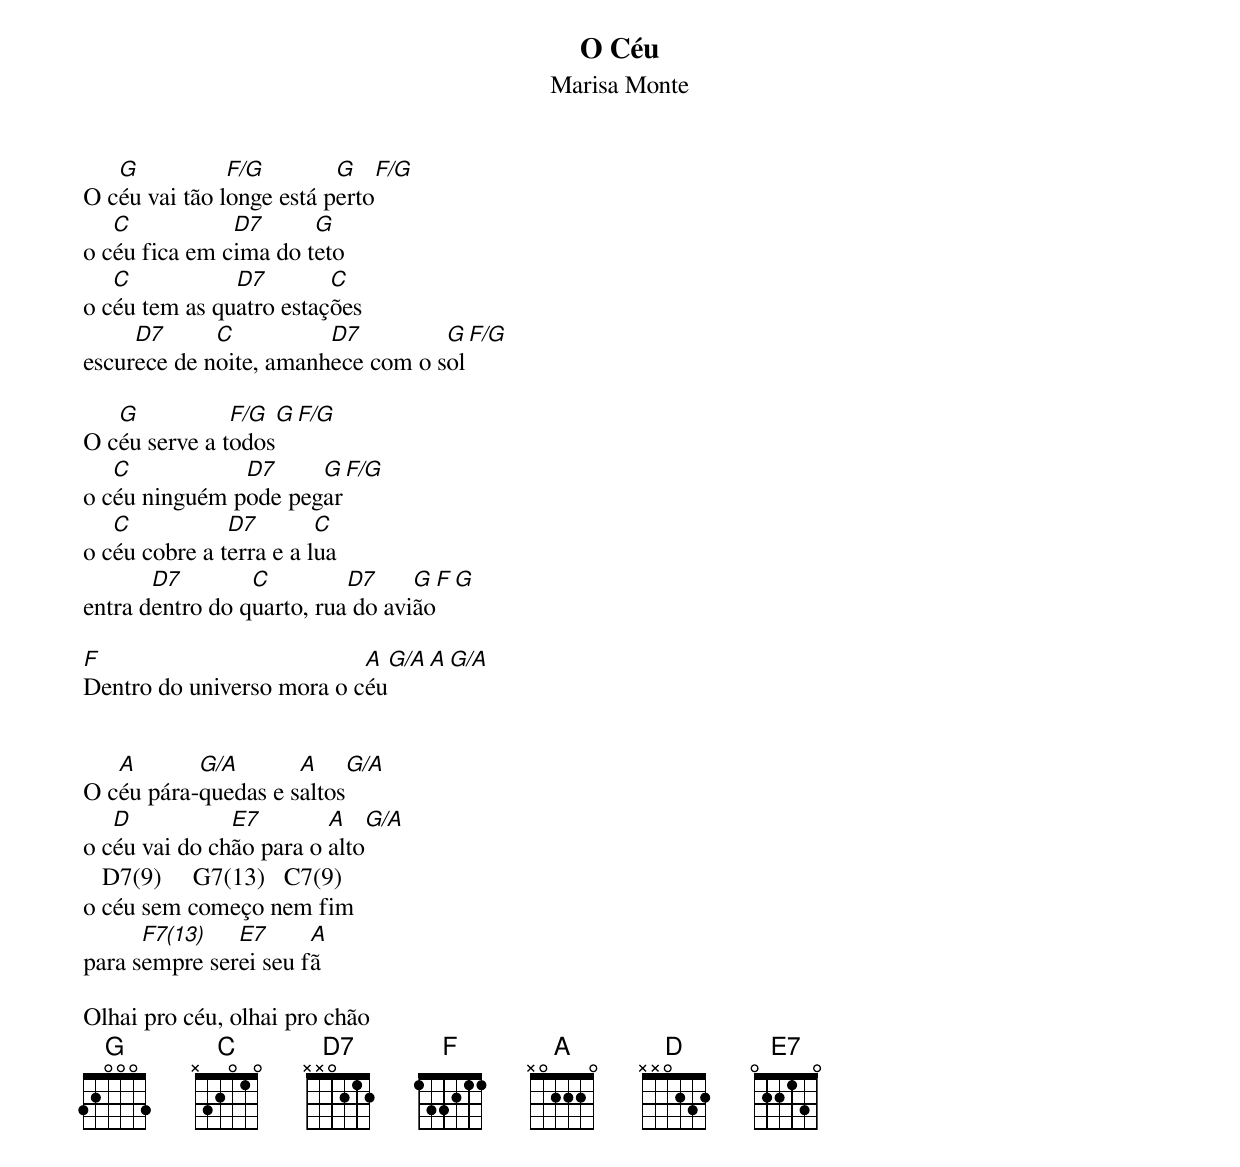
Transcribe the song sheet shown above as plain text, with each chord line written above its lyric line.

O Céu
Marisa Monte

   G           F/G        G    F/G
O céu vai tão longe está perto
   C           D7      G
o céu fica em cima do teto
   C           D7        C
o céu tem as quatro estações
     D7      C          D7         G   F/G
escurece de noite, amanhece com o sol

   G           F/G    G    F/G
O céu serve a todos
   C           D7     G    F/G
o céu ninguém pode pegar
   C           D7        C
o céu cobre a terra e a lua
       D7        C         D7     G  F   G
entra dentro do quarto, rua do avião

F                          A  G/A  A  G/A
Dentro do universo mora o céu


   A       G/A       A      G/A
O céu pára-quedas e saltos
   D           E7        A     G/A
o céu vai do chão para o alto
   D7(9)     G7(13)   C7(9)
o céu sem começo nem fim
      F7(13)   E7      A
para sempre serei seu fã

Olhai pro céu, olhai pro chão
